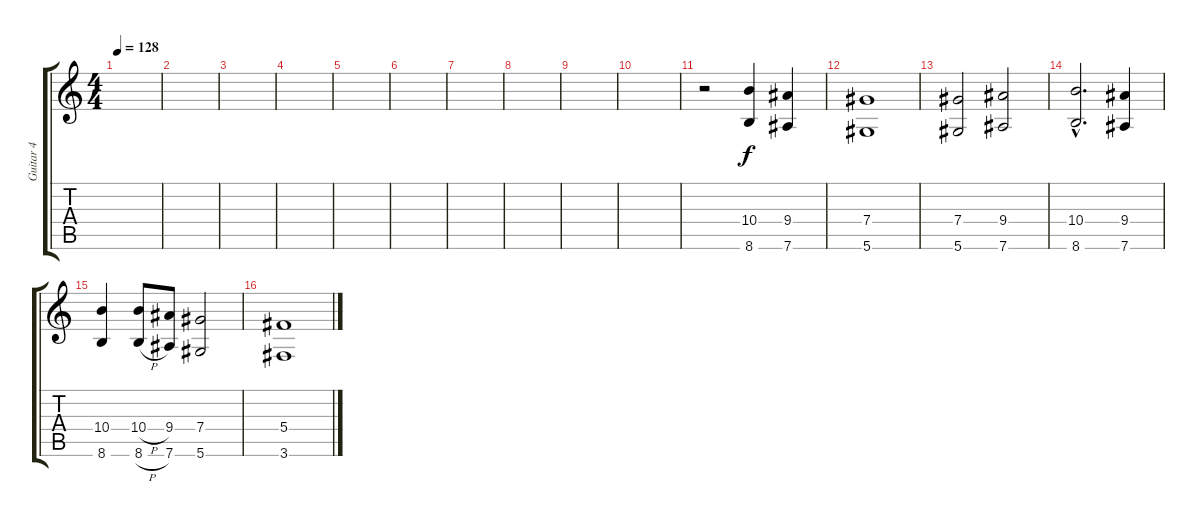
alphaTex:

\track ("Guitar 4" "Guitar 4") {instrument distortionguitar}
\staff {score tabs}
\tuning (Eb4 Bb3 Gb3 Db3 Ab2 Eb2) {hide}
\ts (4 4)
\tempo 128
\clef g2
\ks c
|
|
|
\section ("" "")
|
|
|
|
|
|
|
r.2 (10.4 8.6).4{volume 16 balance 2 instrument stringensemble1} (9.4 7.6).4 |
(7.4 5.6).1 |
(7.4 5.6).2 (9.4 7.6).2 |
(10.4{hac} 8.6{hac}).2{d} (9.4 7.6).4 |
(10.4 8.6).4 (10.4{h} 8.6{h}).8 (9.4 7.6).8 (7.4 5.6).2 |
(5.4 3.6).1
